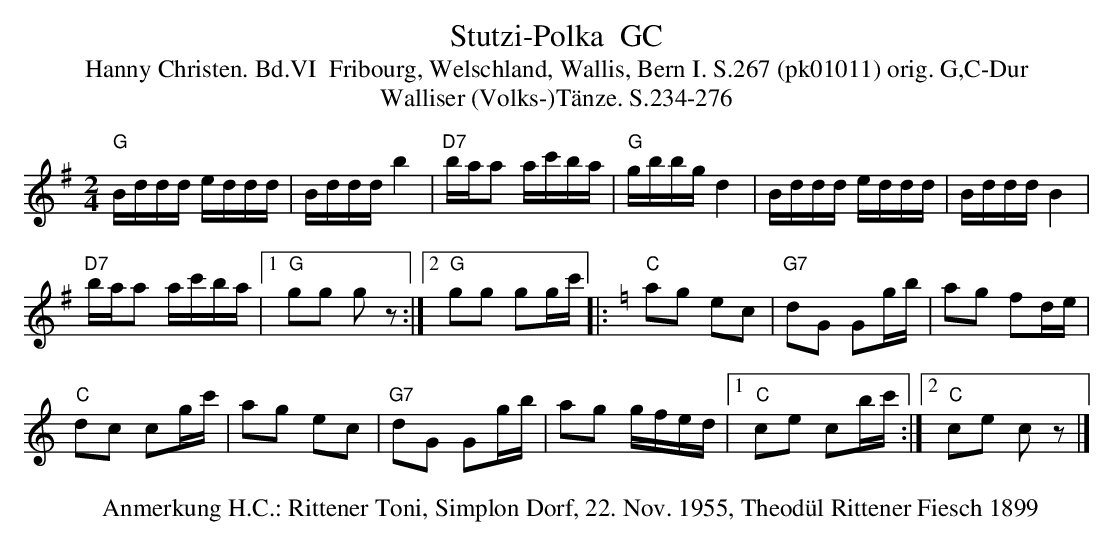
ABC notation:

X:1
T:Stutzi-Polka  GC
T:Hanny Christen. Bd.VI  Fribourg, Welschland, Wallis, Bern I. S.267 (pk01011) orig. G,C-Dur
T:Walliser (Volks-)T\"anze. S.234-276
M:2/4
L:1/16
K:G %%MIDI gchordon
"G"Bddd eddd | Bddd b4 | "D7"baa2 ac'ba | "G"gbbgd4 | Bddd eddd | BdddB4 |
"D7"baa2 ac'ba |1 "G"g2g2 g2z2 :|2 "G"g2g2 g2gc' |: [K:C] "C"a2g2 e2c2 | "G7"d2G2 G2gb | a2g2 f2de |
"C"d2c2 c2gc' | a2g2 e2c2 | "G7"d2G2 G2gb | a2g2 gfed |1 "C"c2e2 c2bc' :|2 "C"c2e2 c2z2 |]
W:Anmerkung H.C.: Rittener Toni, Simplon Dorf, 22. Nov. 1955, Theod\"ul Rittener Fiesch 1899
